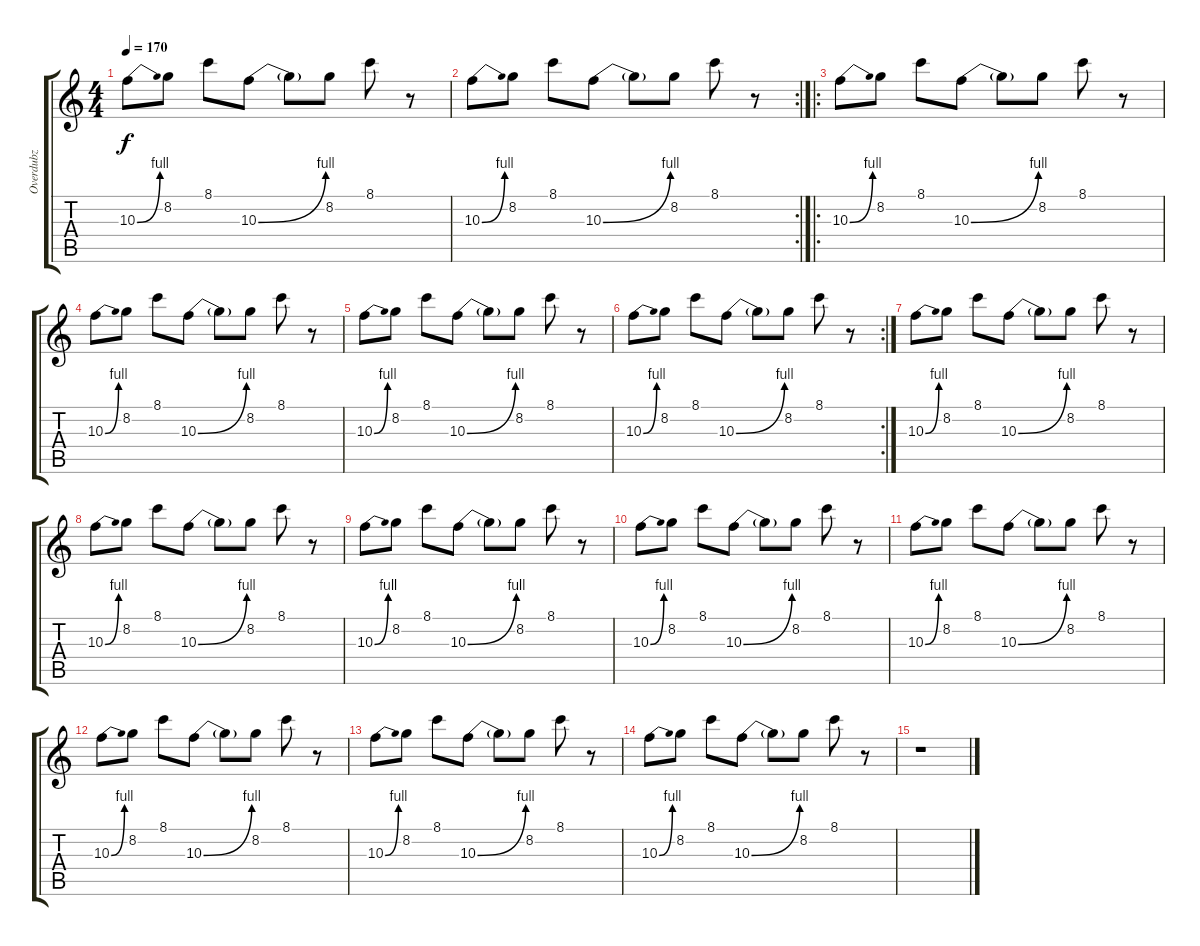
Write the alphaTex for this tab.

\track ("Overdubz" "Overdubz") {instrument overdrivenguitar}
\staff {score tabs}
\tuning (E4 B3 G3 D3 A2 E2) {hide}
\ts (4 4)
\tempo 170
\clef g2
\ks c
10.3{be (bend 0 0 60 4)}.8{dy f} 8.2.8 8.1.8 10.3{be (bend 0 0 60 4)}.8 10.3{t}.8 8.2.8 8.1.8 r.8 |
\rc 2
10.3{be (bend 0 0 60 4)}.8 8.2.8 8.1.8 10.3{be (bend 0 0 60 4)}.8 10.3{t}.8 8.2.8 8.1.8 r.8 |
\ro
10.3{be (bend 0 0 60 4)}.8 8.2.8 8.1.8 10.3{be (bend 0 0 60 4)}.8 10.3{t}.8 8.2.8 8.1.8 r.8 |
10.3{be (bend 0 0 60 4)}.8 8.2.8 8.1.8 10.3{be (bend 0 0 60 4)}.8 10.3{t}.8 8.2.8 8.1.8 r.8 |
10.3{be (bend 0 0 60 4)}.8 8.2.8 8.1.8 10.3{be (bend 0 0 60 4)}.8 10.3{t}.8 8.2.8 8.1.8 r.8 |
\rc 2
10.3{be (bend 0 0 60 4)}.8 8.2.8 8.1.8 10.3{be (bend 0 0 60 4)}.8 10.3{t}.8 8.2.8 8.1.8 r.8 |
10.3{be (bend 0 0 60 4)}.8{volume 7} 8.2.8 8.1.8 10.3{be (bend 0 0 60 4)}.8 10.3{t}.8 8.2.8 8.1.8 r.8 |
10.3{be (bend 0 0 60 4)}.8 8.2.8 8.1.8 10.3{be (bend 0 0 60 4)}.8 10.3{t}.8 8.2.8 8.1.8 r.8 |
10.3{be (bend 0 0 60 4)}.8 8.2.8 8.1.8 10.3{be (bend 0 0 60 4)}.8 10.3{t}.8 8.2.8 8.1.8 r.8 |
10.3{be (bend 0 0 60 4)}.8 8.2.8 8.1.8 10.3{be (bend 0 0 60 4)}.8 10.3{t}.8 8.2.8 8.1.8 r.8 |
10.3{be (bend 0 0 60 4)}.8{volume 4} 8.2.8 8.1.8 10.3{be (bend 0 0 60 4)}.8 10.3{t}.8 8.2.8 8.1.8 r.8 |
10.3{be (bend 0 0 60 4)}.8 8.2.8 8.1.8 10.3{be (bend 0 0 60 4)}.8 10.3{t}.8 8.2.8 8.1.8 r.8 |
10.3{be (bend 0 0 60 4)}.8 8.2.8 8.1.8 10.3{be (bend 0 0 60 4)}.8 10.3{t}.8 8.2.8 8.1.8 r.8 |
10.3{be (bend 0 0 60 4)}.8 8.2.8 8.1.8 10.3{be (bend 0 0 60 4)}.8 10.3{t}.8 8.2.8 8.1.8 r.8 |
r.1{volume 0}
